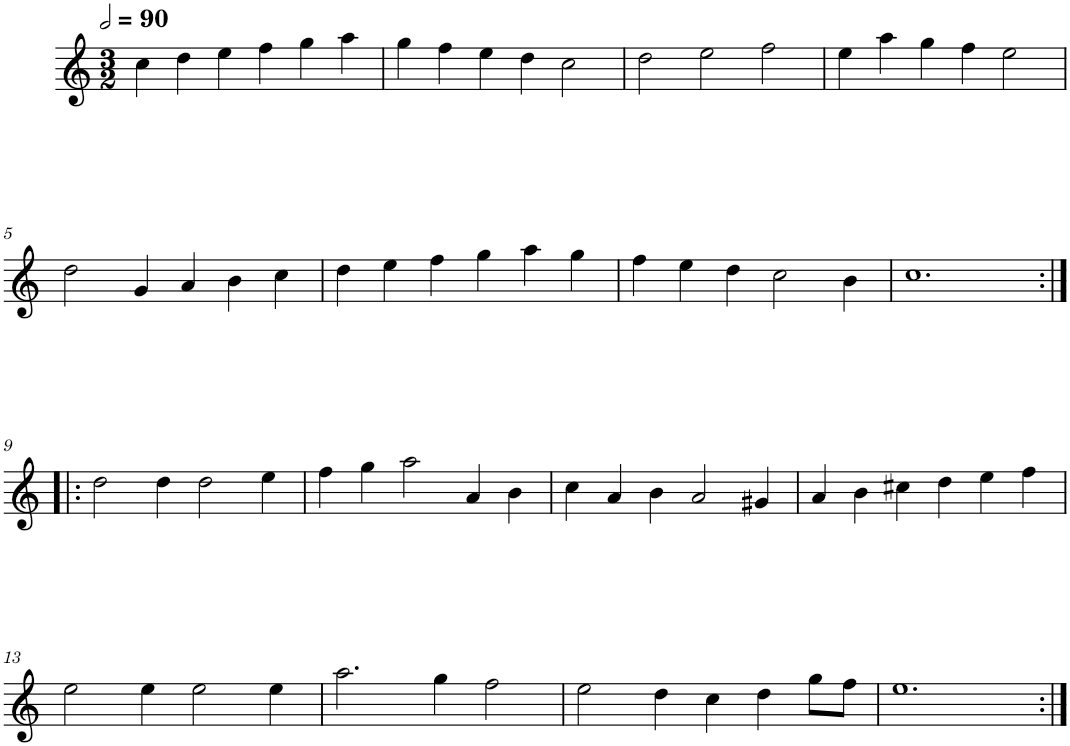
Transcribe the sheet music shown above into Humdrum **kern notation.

**kern
*part1
*staff1
*I"Cinq parties
*clefG2
*k[]
*M3/2
*MM180
=1
4cc\
4dd\
4ee\
4ff\
4gg\
4aa\
=2
4gg\
4ff\
4ee\
4dd\
2cc\
=3
2dd\
2ee\
2ff\
=4
4ee\
4aa\
4gg\
4ff\
2ee\
!!LO:LB:g=z
=5
2dd\
4g/
4a/
4b\
4cc\
=6
4dd\
4ee\
4ff\
4gg\
4aa\
4gg\
=7
4ff\
4ee\
4dd\
2cc\
4b\
=8
1.cc
!!LO:LB:g=z
=9:|!|:
2dd\
4dd\
2dd\
4ee\
=10
4ff\
4gg\
2aa\
4a/
4b\
=11
4cc\
4a/
4b\
2a/
4g#X/
=12
4a/
4b\
4cc#X\
4dd\
4ee\
4ff\
!!LO:LB:g=z
=13
2ee\
4ee\
2ee\
4ee\
=14
2.aa\
4gg\
2ff\
=15
2ee\
4dd\
4cc\
4dd\
8gg\L
8ff\J
=16
1.ee
=:|!
*-
